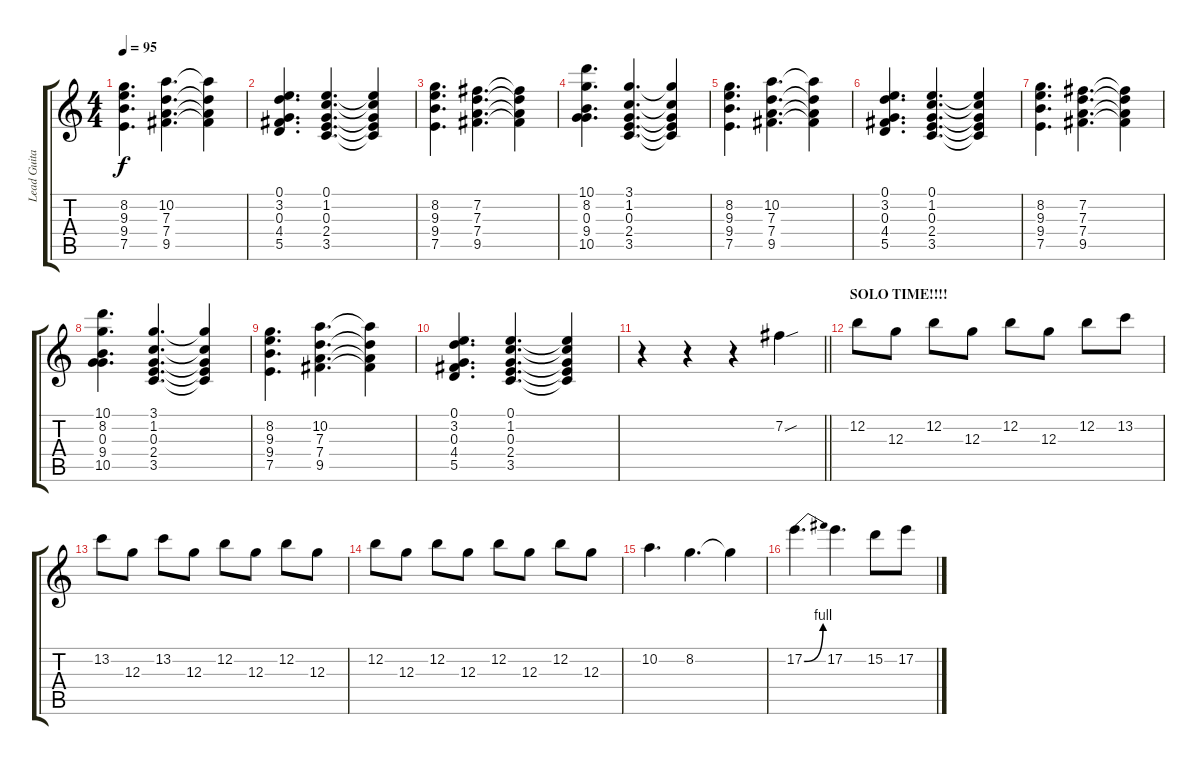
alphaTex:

\track ("Lead Guitar" "Lead Guita") {instrument distortionguitar}
\staff {score tabs}
\tuning (E4 B3 G3 D3 A2 E2) {hide}
\ts (4 4)
\tempo 95
\clef g2
\ks c
(8.2 9.3 9.4 7.5).4{d dy f} (10.2 7.3 7.4 9.5).4{d} (10.2{t} 7.3{t} 7.4{t} 9.5{t}).4 |
(0.1 3.2 0.3 4.4 5.5).4{d} (0.1 1.2 0.3 2.4 3.5).4{d} (0.1{t} 1.2{t} 0.3{t} 2.4{t} 3.5{t}).4 |
(8.2 9.3 9.4 7.5).4{d} (7.2 7.3 7.4 9.5).4{d} (7.2{t} 7.3{t} 7.4{t} 9.5{t}).4 |
(10.1 8.2 0.3 9.4 10.5).4{d} (3.1 1.2 0.3 2.4 3.5).4{d} (3.1{t} 1.2{t} 0.3{t} 2.4{t} 3.5{t}).4 |
(8.2 9.3 9.4 7.5).4{d} (10.2 7.3 7.4 9.5).4{d} (10.2{t} 7.3{t} 7.4{t} 9.5{t}).4 |
(0.1 3.2 0.3 4.4 5.5).4{d} (0.1 1.2 0.3 2.4 3.5).4{d} (0.1{t} 1.2{t} 0.3{t} 2.4{t} 3.5{t}).4 |
(8.2 9.3 9.4 7.5).4{d} (7.2 7.3 7.4 9.5).4{d} (7.2{t} 7.3{t} 7.4{t} 9.5{t}).4 |
(10.1 8.2 0.3 9.4 10.5).4{d} (3.1 1.2 0.3 2.4 3.5).4{d} (3.1{t} 1.2{t} 0.3{t} 2.4{t} 3.5{t}).4 |
(8.2 9.3 9.4 7.5).4{d} (10.2 7.3 7.4 9.5).4{d} (10.2{t} 7.3{t} 7.4{t} 9.5{t}).4 |
(0.1 3.2 0.3 4.4 5.5).4{d} (0.1 1.2 0.3 2.4 3.5).4{d} (0.1{t} 1.2{t} 0.3{t} 2.4{t} 3.5{t}).4 |
\barLineRight lightlight
r.4{instrument distortionguitar} r.4 r.4 7.2{sou}.4 |
\section ("" "SOLO TIME!!!!")
12.2.8 12.3.8 12.2.8 12.3.8 12.2.8 12.3.8 12.2.8 13.2.8 |
13.2.8 12.3.8 13.2.8 12.3.8 12.2.8 12.3.8 12.2.8 12.3.8 |
12.2.8 12.3.8 12.2.8 12.3.8 12.2.8 12.3.8 12.2.8 12.3.8 |
10.2.4{d} 8.2.4{d} 8.2{t}.4 |
17.2{be (bend 0 0 60 4)}.4{d} 17.2.4{d} 15.2.8 17.2.8
